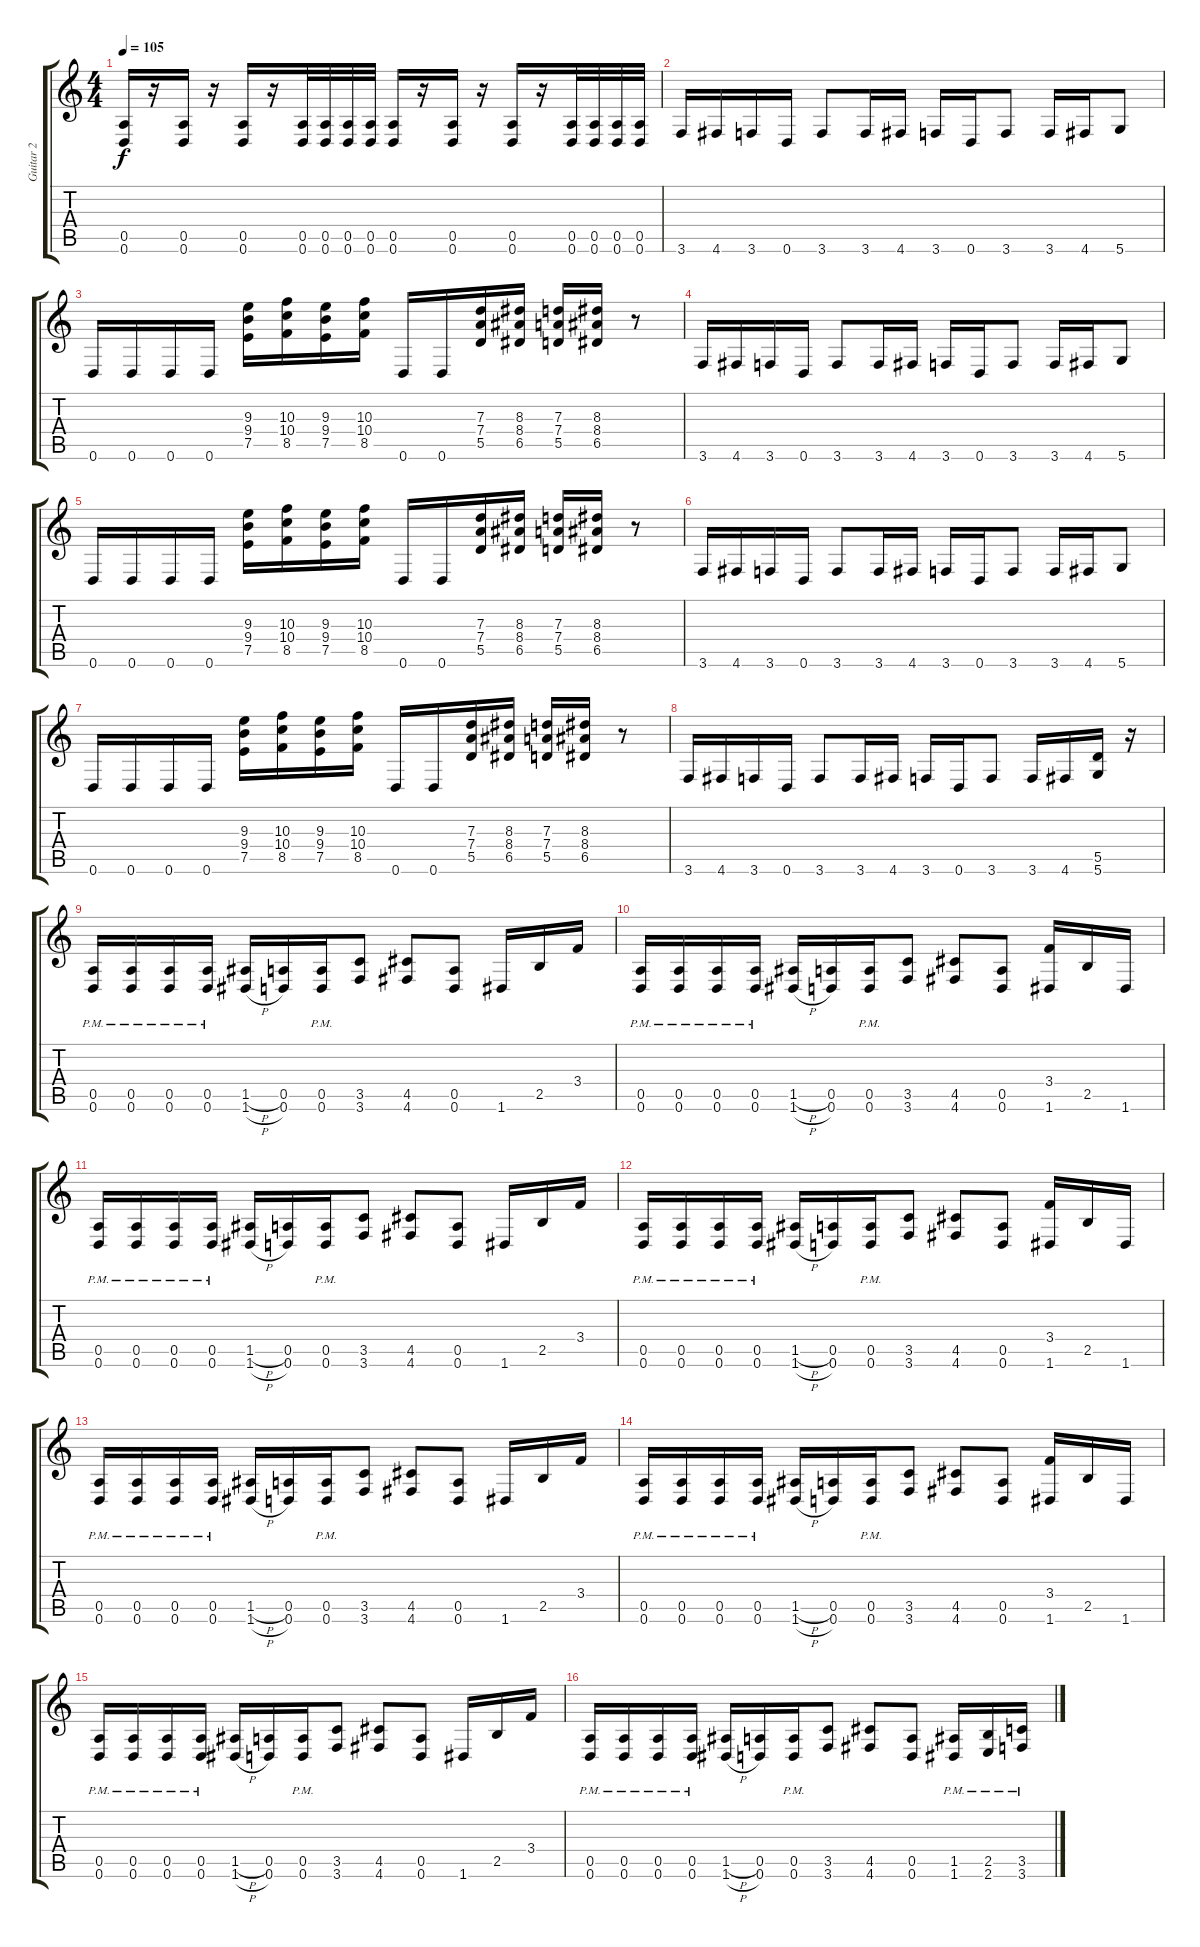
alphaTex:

\track ("Guitar 2" "Guitar 2") {instrument overdrivenguitar}
\staff {score tabs}
\tuning (E4 B3 G3 D3 A2 D2) {hide}
\ts (4 4)
\tempo 105
\clef g2
\ks c
(0.5 0.6).16{dy f} r.16 (0.5 0.6).16 r.16 (0.5 0.6).16 r.16 (0.5 0.6).32 (0.5 0.6).32 (0.5 0.6).32 (0.5 0.6).32 (0.5 0.6).16 r.16 (0.5 0.6).16 r.16 (0.5 0.6).16 r.16 (0.5 0.6).32 (0.5 0.6).32 (0.5 0.6).32 (0.5 0.6).32 |
3.6.16 4.6.16 3.6.16 0.6.16 3.6.8 3.6.16 4.6.16 3.6.16 0.6.16 3.6.8 3.6.16 4.6.16 5.6.8 |
0.6.16 0.6.16 0.6.16 0.6.16 (9.3 9.4 7.5).16 (10.3 10.4 8.5).16 (9.3 9.4 7.5).16 (10.3 10.4 8.5).16 0.6.16 0.6.16 (7.3 7.4 5.5).16 (8.3 8.4 6.5).16 (7.3 7.4 5.5).16 (8.3 8.4 6.5).16 r.8 |
3.6.16 4.6.16 3.6.16 0.6.16 3.6.8 3.6.16 4.6.16 3.6.16 0.6.16 3.6.8 3.6.16 4.6.16 5.6.8 |
0.6.16 0.6.16 0.6.16 0.6.16 (9.3 9.4 7.5).16 (10.3 10.4 8.5).16 (9.3 9.4 7.5).16 (10.3 10.4 8.5).16 0.6.16 0.6.16 (7.3 7.4 5.5).16 (8.3 8.4 6.5).16 (7.3 7.4 5.5).16 (8.3 8.4 6.5).16 r.8 |
3.6.16 4.6.16 3.6.16 0.6.16 3.6.8 3.6.16 4.6.16 3.6.16 0.6.16 3.6.8 3.6.16 4.6.16 5.6.8 |
0.6.16 0.6.16 0.6.16 0.6.16 (9.3 9.4 7.5).16 (10.3 10.4 8.5).16 (9.3 9.4 7.5).16 (10.3 10.4 8.5).16 0.6.16 0.6.16 (7.3 7.4 5.5).16 (8.3 8.4 6.5).16 (7.3 7.4 5.5).16 (8.3 8.4 6.5).16 r.8 |
3.6.16 4.6.16 3.6.16 0.6.16 3.6.8 3.6.16 4.6.16 3.6.16 0.6.16 3.6.8 3.6.16 4.6.16 (5.5 5.6).16 r.16 |
(0.5{pm} 0.6{pm}).16 (0.5{pm} 0.6{pm}).16 (0.5{pm} 0.6{pm}).16 (0.5{pm} 0.6{pm}).16 (1.5{h} 1.6{h}).16 (0.5 0.6).16 (0.5{pm} 0.6{pm}).16 (3.5 3.6).8 (4.5 4.6).8 (0.5 0.6).8 1.6.16 2.5.16 3.4.16 |
(0.5{pm} 0.6{pm}).16 (0.5{pm} 0.6{pm}).16 (0.5{pm} 0.6{pm}).16 (0.5{pm} 0.6{pm}).16 (1.5{h} 1.6{h}).16 (0.5 0.6).16 (0.5{pm} 0.6{pm}).16 (3.5 3.6).8 (4.5 4.6).8 (0.5 0.6).8 (3.4 1.6).16 2.5.16 1.6.16 |
(0.5{pm} 0.6{pm}).16 (0.5{pm} 0.6{pm}).16 (0.5{pm} 0.6{pm}).16 (0.5{pm} 0.6{pm}).16 (1.5{h} 1.6{h}).16 (0.5 0.6).16 (0.5{pm} 0.6{pm}).16 (3.5 3.6).8 (4.5 4.6).8 (0.5 0.6).8 1.6.16 2.5.16 3.4.16 |
(0.5{pm} 0.6{pm}).16 (0.5{pm} 0.6{pm}).16 (0.5{pm} 0.6{pm}).16 (0.5{pm} 0.6{pm}).16 (1.5{h} 1.6{h}).16 (0.5 0.6).16 (0.5{pm} 0.6{pm}).16 (3.5 3.6).8 (4.5 4.6).8 (0.5 0.6).8 (3.4 1.6).16 2.5.16 1.6.16 |
(0.5{pm} 0.6{pm}).16 (0.5{pm} 0.6{pm}).16 (0.5{pm} 0.6{pm}).16 (0.5{pm} 0.6{pm}).16 (1.5{h} 1.6{h}).16 (0.5 0.6).16 (0.5{pm} 0.6{pm}).16 (3.5 3.6).8 (4.5 4.6).8 (0.5 0.6).8 1.6.16 2.5.16 3.4.16 |
(0.5{pm} 0.6{pm}).16 (0.5{pm} 0.6{pm}).16 (0.5{pm} 0.6{pm}).16 (0.5{pm} 0.6{pm}).16 (1.5{h} 1.6{h}).16 (0.5 0.6).16 (0.5{pm} 0.6{pm}).16 (3.5 3.6).8 (4.5 4.6).8 (0.5 0.6).8 (3.4 1.6).16 2.5.16 1.6.16 |
(0.5{pm} 0.6{pm}).16 (0.5{pm} 0.6{pm}).16 (0.5{pm} 0.6{pm}).16 (0.5{pm} 0.6{pm}).16 (1.5{h} 1.6{h}).16 (0.5 0.6).16 (0.5{pm} 0.6{pm}).16 (3.5 3.6).8 (4.5 4.6).8 (0.5 0.6).8 1.6.16 2.5.16 3.4.16 |
(0.5{pm} 0.6{pm}).16 (0.5{pm} 0.6{pm}).16 (0.5{pm} 0.6{pm}).16 (0.5{pm} 0.6{pm}).16 (1.5{h} 1.6{h}).16 (0.5 0.6).16 (0.5{pm} 0.6{pm}).16 (3.5 3.6).8 (4.5 4.6).8 (0.5 0.6).8 (1.5{pm} 1.6{pm}).16 (2.5{pm} 2.6{pm}).16 (3.5{pm} 3.6{pm}).16
